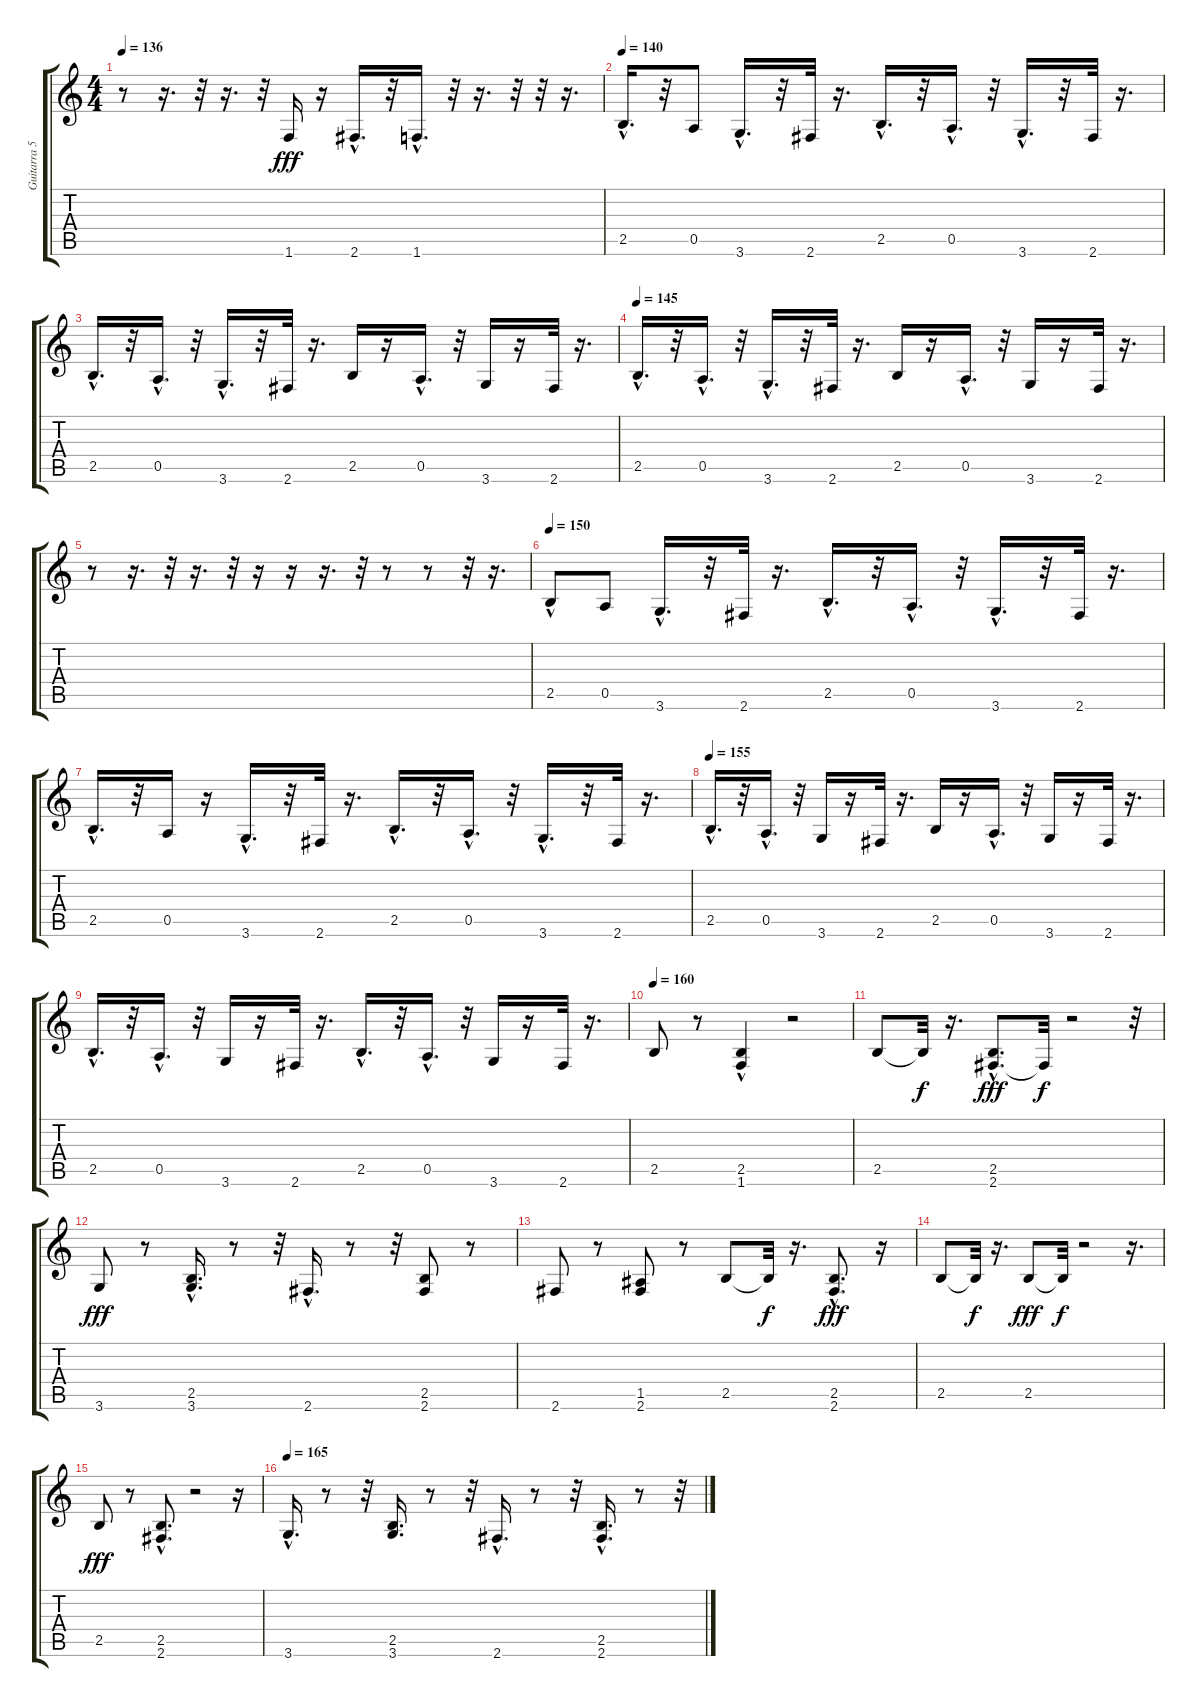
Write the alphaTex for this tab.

\track ("Guitarra 5" "Guitarra 5") {instrument distortionguitar}
\staff {score tabs}
\tuning (E4 B3 G3 D3 A2 E2) {hide}
\ts (4 4)
\tempo 136
\clef g2
\ks c
r.8{dy fff} r.16{d} r.32 r.16{d} r.32 1.6.16 r.16 2.6{hac}.16{d} r.32 1.6{hac}.16{d} r.32 r.16{d} r.32 r.32 r.16{d} |
\tempo 140
2.5{hac}.16{d} r.32 0.5.8 3.6{hac}.16{d} r.32 2.6.32 r.16{d} 2.5{hac}.16{d} r.32 0.5{hac}.16{d} r.32 3.6{hac}.16{d} r.32 2.6.32 r.16{d} |
2.5{hac}.16{d} r.32 0.5{hac}.16{d} r.32 3.6{hac}.16{d} r.32 2.6.32 r.16{d} 2.5.16 r.16 0.5{hac}.16{d} r.32 3.6.16 r.16 2.6.32 r.16{d} |
\tempo 145
2.5{hac}.16{d} r.32 0.5{hac}.16{d} r.32 3.6{hac}.16{d} r.32 2.6.32 r.16{d} 2.5.16 r.16 0.5{hac}.16{d} r.32 3.6.16 r.16 2.6.32 r.16{d} |
r.8 r.16{d} r.32 r.16{d} r.32 r.16 r.16 r.16{d} r.32 r.8 r.8 r.32 r.16{d} |
\tempo 150
2.5{hac}.8 0.5.8 3.6{hac}.16{d} r.32 2.6.32 r.16{d} 2.5{hac}.16{d} r.32 0.5{hac}.16{d} r.32 3.6{hac}.16{d} r.32 2.6.32 r.16{d} |
2.5{hac}.16{d} r.32 0.5.16 r.16 3.6{hac}.16{d} r.32 2.6.32 r.16{d} 2.5{hac}.16{d} r.32 0.5{hac}.16{d} r.32 3.6{hac}.16{d} r.32 2.6.32 r.16{d} |
\tempo 155
2.5{hac}.16{d} r.32 0.5{hac}.16{d} r.32 3.6.16 r.16 2.6.32 r.16{d} 2.5.16 r.16 0.5{hac}.16{d} r.32 3.6.16 r.16 2.6.32 r.16{d} |
2.5{hac}.16{d} r.32 0.5{hac}.16{d} r.32 3.6.16 r.16 2.6.32 r.16{d} 2.5{hac}.16{d} r.32 0.5{hac}.16{d} r.32 3.6.16 r.16 2.6.32 r.16{d} |
\tempo 160
2.5.8 r.8 (2.5{hac} 1.6).4 r.2 |
2.5.8 2.5{t}.32{dy f} r.16{d} (2.5{hac} 2.6{hac}).8{d dy fff} 2.6{t}.32{dy f} r.2 r.32 |
3.6.8{dy fff} r.8 (2.5{hac} 3.6{hac}).16{d} r.8 r.32 2.6{hac}.16{d} r.8 r.32 (2.5 2.6).8 r.8 |
2.6.8 r.8 (1.5 2.6).8 r.8 2.5.8 2.5{t}.32{dy f} r.16{d} (2.5{hac} 2.6).8{d dy fff} r.16 |
2.5.8 2.5{t}.32{dy f} r.16{d} 2.5.8{dy fff} 2.5{t}.32{dy f} r.2 r.16{d} |
2.5.8{dy fff} r.8 (2.5{hac} 2.6{hac}).8{d} r.2 r.16 |
\tempo 165
3.6{hac}.16{d} r.8 r.32 (2.5 3.6).16{d} r.8 r.32 2.6{hac}.16{d} r.8 r.32 (2.5{hac} 2.6{hac}).16{d} r.8 r.32
